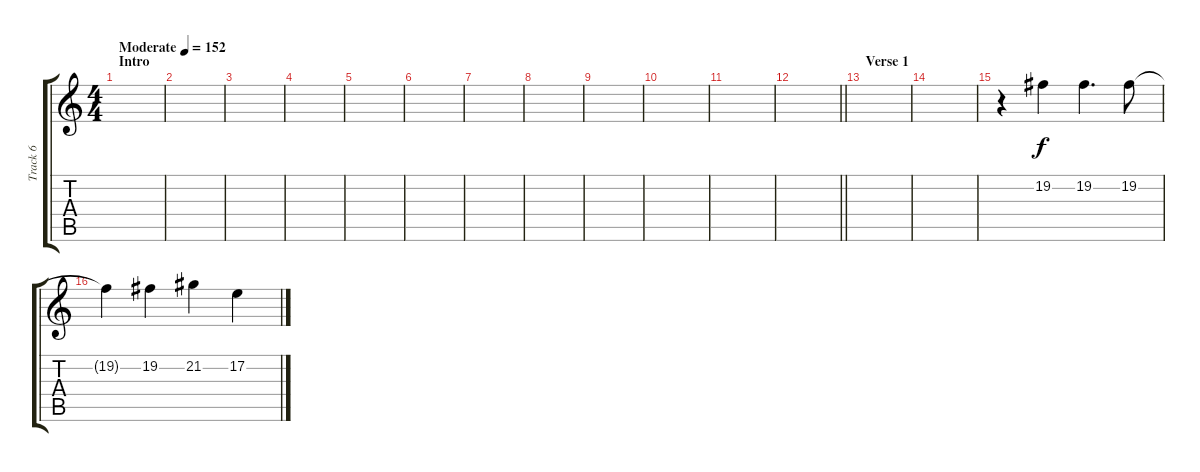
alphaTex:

\track ("Track 6" "Track 6") {instrument lead2sawtooth}
\staff {score tabs}
\tuning (E4 B3 G3 D3 A2 E2) {hide}
\ts (4 4)
\section ("" "Intro")
\tempo (152 "Moderate")
\clef g2
\ks c
|
|
|
|
|
|
|
|
|
|
|
\barLineRight lightlight
|
\section ("" "Verse 1")
|
|
r.4 19.2.4 19.2.4{d} 19.2.8 |
19.2{t}.4 19.2.4 21.2.4 17.2.4
